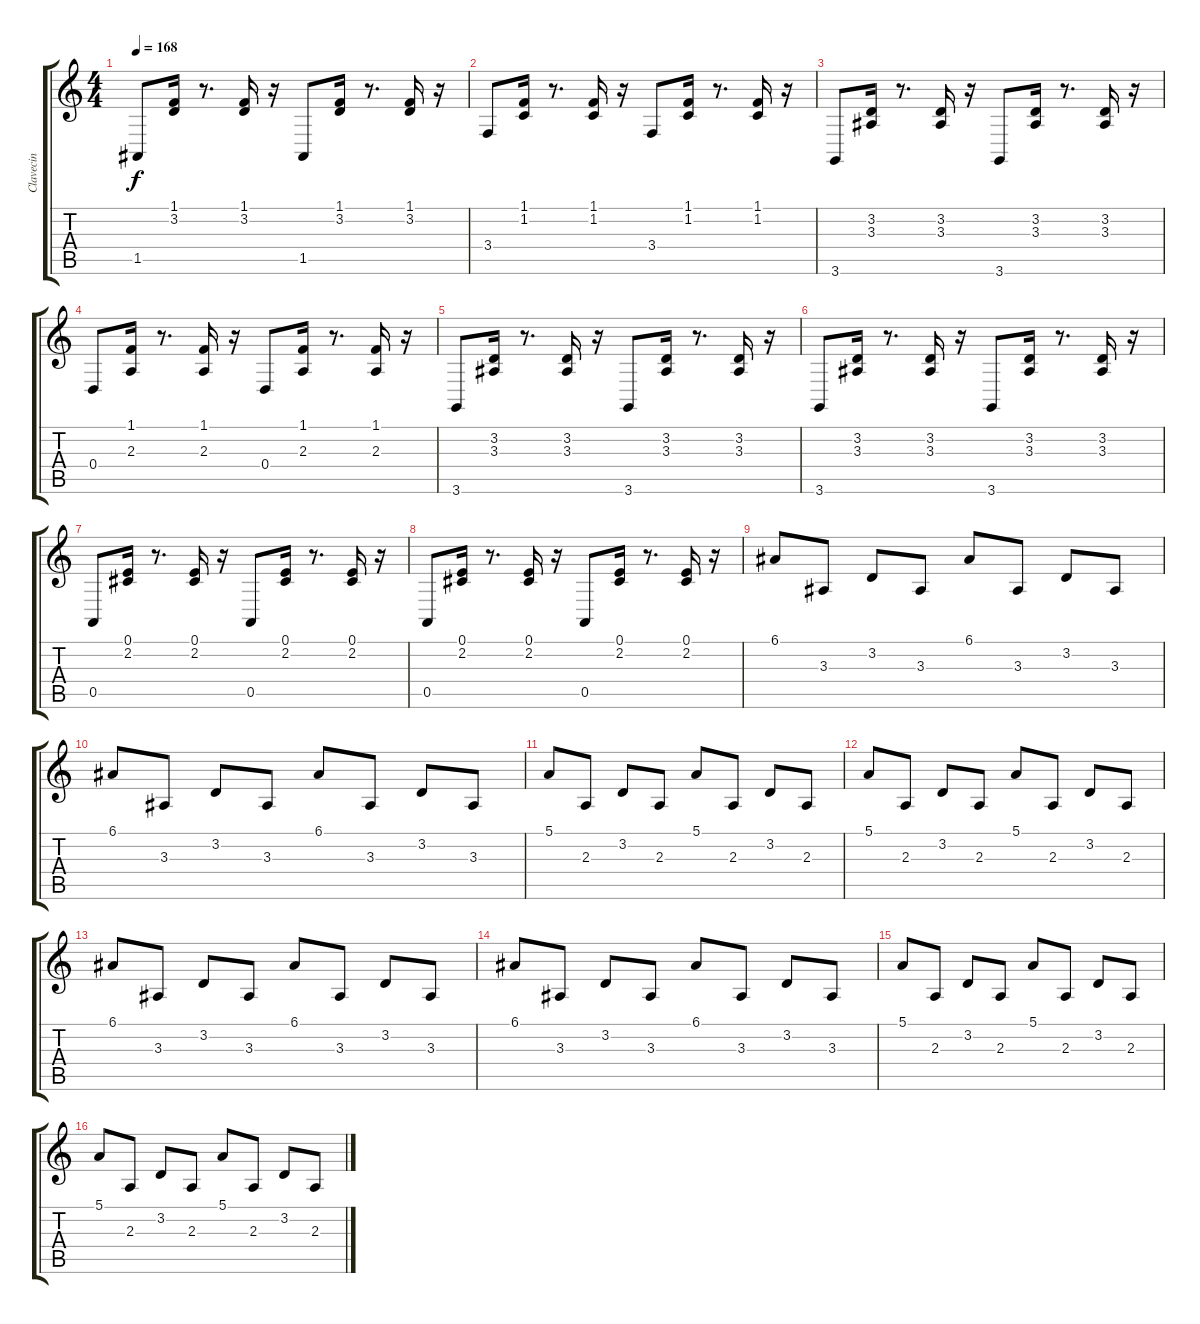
\track ("Clavecin" "Clavecin") {instrument harpsichord}
\staff {score tabs}
\tuning (E4 B3 G3 D3 A2 E2) {hide}
\ts (4 4)
\tempo 168
\clef g2
\ks c
1.5.8{dy f} (1.1 3.2).16 r.8{d} (1.1 3.2).16 r.16 1.5.8 (1.1 3.2).16 r.8{d} (1.1 3.2).16 r.16 |
3.4.8 (1.1 1.2).16 r.8{d} (1.1 1.2).16 r.16 3.4.8 (1.1 1.2).16 r.8{d} (1.1 1.2).16 r.16 |
3.6.8 (3.2 3.3).16 r.8{d} (3.2 3.3).16 r.16 3.6.8 (3.2 3.3).16 r.8{d} (3.2 3.3).16 r.16 |
0.4.8 (1.1 2.3).16 r.8{d} (1.1 2.3).16 r.16 0.4.8 (1.1 2.3).16 r.8{d} (1.1 2.3).16 r.16 |
3.6.8 (3.2 3.3).16 r.8{d} (3.2 3.3).16 r.16 3.6.8 (3.2 3.3).16 r.8{d} (3.2 3.3).16 r.16 |
3.6.8 (3.2 3.3).16 r.8{d} (3.2 3.3).16 r.16 3.6.8 (3.2 3.3).16 r.8{d} (3.2 3.3).16 r.16 |
0.5.8 (0.1 2.2).16 r.8{d} (0.1 2.2).16 r.16 0.5.8 (0.1 2.2).16 r.8{d} (0.1 2.2).16 r.16 |
0.5.8 (0.1 2.2).16 r.8{d} (0.1 2.2).16 r.16 0.5.8 (0.1 2.2).16 r.8{d} (0.1 2.2).16 r.16 |
6.1.8 3.3.8 3.2.8 3.3.8 6.1.8 3.3.8 3.2.8 3.3.8 |
6.1.8 3.3.8 3.2.8 3.3.8 6.1.8 3.3.8 3.2.8 3.3.8 |
5.1.8 2.3.8 3.2.8 2.3.8 5.1.8 2.3.8 3.2.8 2.3.8 |
5.1.8 2.3.8 3.2.8 2.3.8 5.1.8 2.3.8 3.2.8 2.3.8 |
6.1.8 3.3.8 3.2.8 3.3.8 6.1.8 3.3.8 3.2.8 3.3.8 |
6.1.8 3.3.8 3.2.8 3.3.8 6.1.8 3.3.8 3.2.8 3.3.8 |
5.1.8 2.3.8 3.2.8 2.3.8 5.1.8 2.3.8 3.2.8 2.3.8 |
5.1.8 2.3.8 3.2.8 2.3.8 5.1.8 2.3.8 3.2.8 2.3.8
